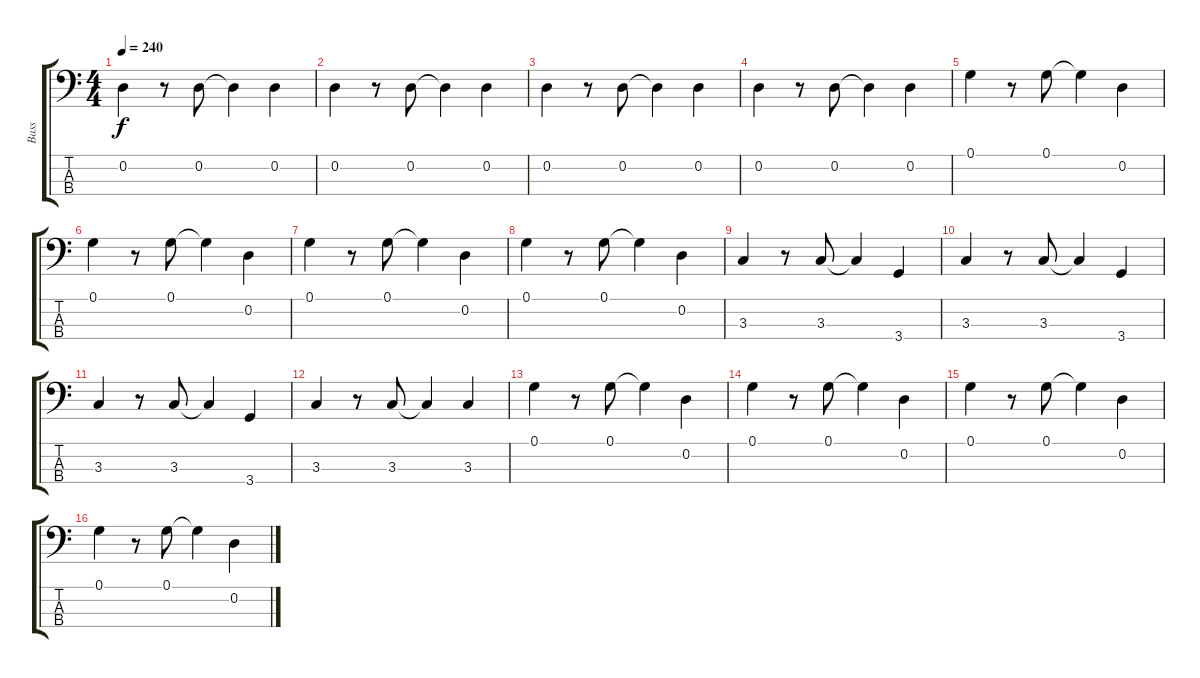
\track ("Bass" "Bass") {instrument electricbassfinger}
\staff {score tabs}
\tuning (G2 D2 A1 E1) {hide}
\ts (4 4)
\tempo 240
\clef f4
\ks c
0.2.4{dy f} r.8 0.2.8 0.2{t}.4 0.2.4 |
0.2.4 r.8 0.2.8 0.2{t}.4 0.2.4 |
0.2.4 r.8 0.2.8 0.2{t}.4 0.2.4 |
0.2.4 r.8 0.2.8 0.2{t}.4 0.2.4 |
0.1.4 r.8 0.1.8 0.1{t}.4 0.2.4 |
0.1.4 r.8 0.1.8 0.1{t}.4 0.2.4 |
0.1.4 r.8 0.1.8 0.1{t}.4 0.2.4 |
0.1.4 r.8 0.1.8 0.1{t}.4 0.2.4 |
3.3.4 r.8 3.3.8 3.3{t}.4 3.4.4 |
3.3.4 r.8 3.3.8 3.3{t}.4 3.4.4 |
3.3.4 r.8 3.3.8 3.3{t}.4 3.4.4 |
3.3.4 r.8 3.3.8 3.3{t}.4 3.3.4 |
0.1.4 r.8 0.1.8 0.1{t}.4 0.2.4 |
0.1.4 r.8 0.1.8 0.1{t}.4 0.2.4 |
0.1.4 r.8 0.1.8 0.1{t}.4 0.2.4 |
0.1.4 r.8 0.1.8 0.1{t}.4 0.2.4
